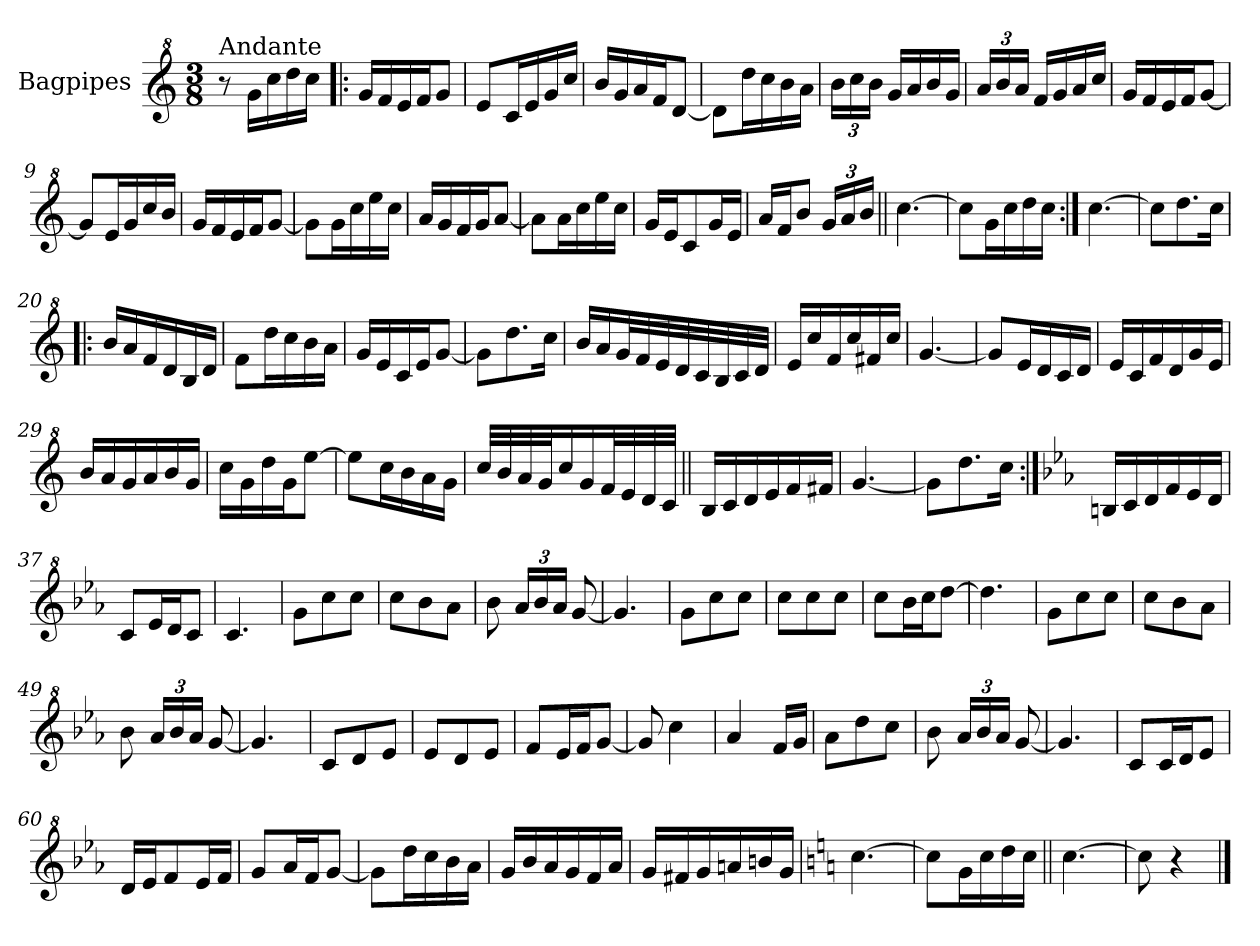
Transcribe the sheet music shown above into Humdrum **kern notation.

**kern
*part1
*staff1
*I"Bagpipes
*I'Bag
*clefG^2
*k[]
*C:
*M3/8
=1
!LO:TX:a:t=Andante
8r
16gg\LL
16ccc\
16ddd\
16ccc\JJ
=2!|:
16gg/LL
16ff/
16ee/
16ff/J
8gg/J
=3
8ee/L
16cc/L
16ee/
16gg/
16ccc/JJ
=4
16bb/LL
16gg/
16aa/
16ff/J
[8dd/J
=5
8dd\L]
16ddd\L
16ccc\
16bb\
16aa\JJ
=6
*Xbrackettup
24bb\LL
24ccc\
24bb\JJ
16gg/LL
16aa/
16bb/
16gg/JJ
=7
24aa/LL
24bb/
24aa/JJ
16ff/LL
16gg/
16aa/
16ccc/JJ
=8
16gg/LL
16ff/
16ee/
16ff/J
[8gg/J
!!LO:LB:g=z
=9
8gg/L]
16ee/L
16gg/
16ccc/
16bb/JJ
=10
16gg/LL
16ff/
16ee/
16ff/J
[8gg/J
=11
8gg\L]
16gg\L
16ccc\
16eee\
16ccc\JJ
=12
16aa/LL
16gg/
16ff/
16gg/J
[8aa/J
=13
8aa\L]
16aa\L
16ccc\
16eee\
16ccc\JJ
=14
16gg/LL
16ee/J
8cc/
16gg/L
16ee/JJ
=15
16aa/LL
16ff/J
8bb/J
24gg/LL
24aa/
24bb/JJ
=16||
[4.ccc\
=17
8ccc\L]
16gg\L
16ccc\
16ddd\
16ccc\JJ
!!LO:LB:g=z
=18:|!
[4.ccc\
=19
8ccc\L]
8.ddd\
16ccc\Jk
=20!|:
16bb/LL
16aa/
16ff/
16dd/
16b/
16dd/JJ
=21
8ff\L
16ddd\L
16ccc\
16bb\
16aa\JJ
=22
16gg/LL
16ee/
16cc/
16ee/J
[8gg/J
=23
8gg\L]
8.ddd\
16ccc\Jk
=24
16bb/LL
16aa/
32gg/L
32ff/
32ee/
32dd/
32cc/
32b/
32cc/
32dd/JJJ
=25
16ee/LL
16ccc/
16ff/
16ccc/
16ff#X/
16ccc/JJ
=26
[4.gg/
!!LO:LB:g=z
=27
8gg/L]
16ee/L
16dd/
16cc/
16dd/JJ
=28
16ee/LL
16cc/
16ff/
16dd/
16gg/
16ee/JJ
=29
16bb/LL
16aa/
16gg/
16aa/
16bb/
16gg/JJ
=30
16ccc\LL
16gg\
16ddd\
16gg\J
[8eee\J
=31
8eee\L]
16ccc\L
16bb\
16aa\
16gg\JJ
=32
32ccc/LLL
32bb/
32aa/
32gg/J
16ccc/
16gg/
32ff/L
32ee/
32dd/
32cc/JJJ
=33||
16b/LL
16cc/
16dd/
16ee/
16ff/
16ff#X/JJ
=34
[4.gg/
!!LO:LB:g=z
=35
8gg\L]
8.ddd\
16ccc\Jk
=36:|!
*k[b-e-a-]
*E-:
16bn/LL
16cc/
16dd/
16ff/
16ee-/
16dd/JJ
=37
8cc/L
16ee-/L
16dd/J
8cc/J
=38
4.cc/
=39
8gg\L
8ccc\
8ccc\J
=40
8ccc\L
8bb-\
8aa-\J
=41
8bb-\
24aa-/LL
24bb-/
24aa-/JJ
[8gg/
=42
4.gg/]
=43
8gg\L
8ccc\
8ccc\J
=44
8ccc\L
8ccc\
8ccc\J
=45
8ccc\L
16bb-\L
16ccc\J
[8ddd\J
!!LO:LB:g=z
=46
4.ddd\]
=47
8gg\L
8ccc\
8ccc\J
=48
8ccc\L
8bb-\
8aa-\J
=49
8bb-\
24aa-/LL
24bb-/
24aa-/JJ
[8gg/
=50
4.gg/]
=51
8cc/L
8dd/
8ee-/J
=52
8ee-/L
8dd/
8ee-/J
=53
8ff/L
16ee-/L
16ff/J
[8gg/J
=54
8gg/]
4ccc\
=55
4aa-/
16ff/LL
16gg/JJ
=56
8aa-\L
8ddd\
8ccc\J
=57
8bb-\
24aa-/LL
24bb-/
24aa-/JJ
[8gg/
!!LO:LB:g=z
=58
4.gg/]
=59
8cc/L
16cc/L
16dd/J
8ee-/J
=60
16dd/LL
16ee-/J
8ff/
16ee-/L
16ff/JJ
=61
8gg/L
16aa-/L
16ff/J
[8gg/J
=62
8gg\L]
16ddd\L
16ccc\
16bb-\
16aa-\JJ
=63
16gg/LL
16bb-/
16aa-/
16gg/
16ff/
16aa-/JJ
=64
16gg/LL
16ff#X/
16gg/
16aan/
16bbn/
16gg/JJ
=65
*k[]
*C:
[4.ccc\
!!LO:LB:g=z
=66
8ccc\L]
16gg\L
16ccc\
16ddd\
16ccc\JJ
=67||
[4.ccc\
=68
8ccc\]
4r
==
*-
